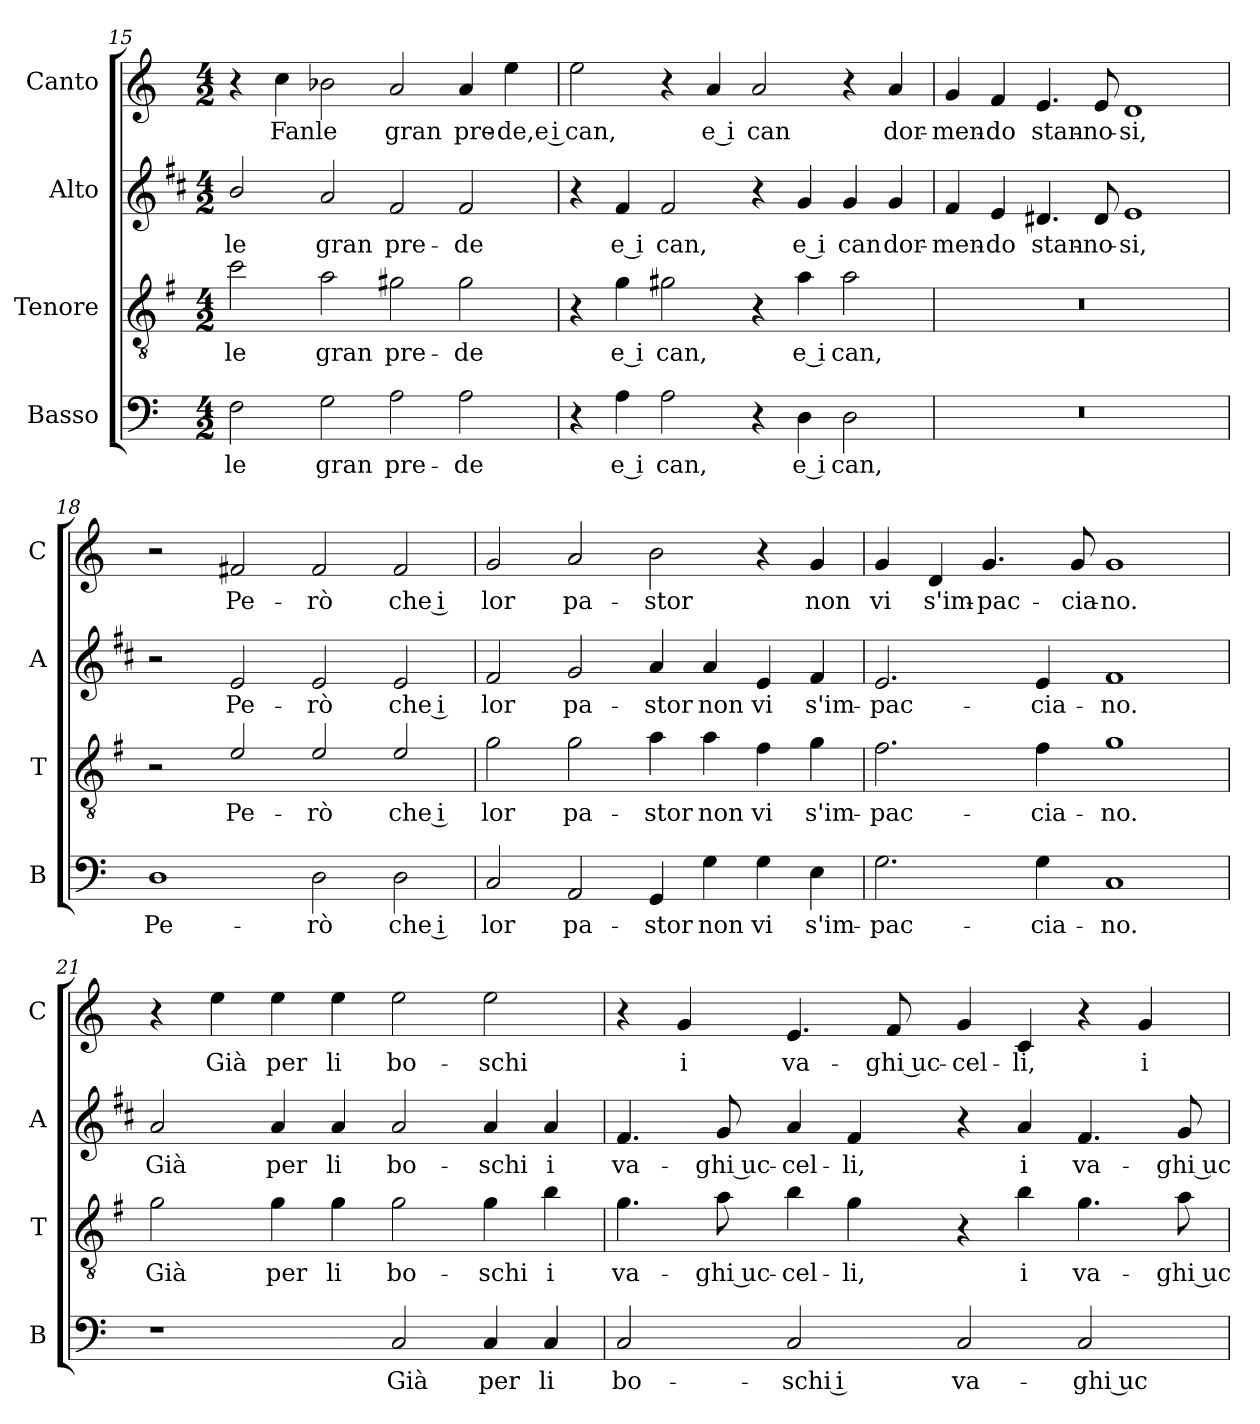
**kern	**text	**kern	**text	**kern	**text	**kern	**text
*part4	*part4	*part3	*part3	*part2	*part2	*part1	*part1
*staff4	*staff4	*staff3	*staff3	*staff2	*staff2	*staff1	*staff1
*I"Basso	*	*I"Tenore	*	*I"Alto	*	*I"Canto	*
*I'B	*	*I'T	*	*I'A	*	*I'C	*
*clefF4	*	*clefGv2	*	*clefG2	*	*clefG2	*
*	*	*ITrd4c7	*	*ITrd1c2	*	*	*
*k[]	*	*k[]	*	*k[]	*	*k[]	*
*C:	*	*C:	*	*C:	*	*C:	*
*M4/2	*	*M4/2	*	*M4/2	*	*M4/2	*
=15	=15	=15	=15	=15	=15	=15	=15
!	!LO:LY:b	!	!LO:LY:b	!	!LO:LY:b	!	!
2F\	le	2f\	le	2a/	le	4r	.
!	!	!	!	!	!	!	!LO:LY:b
.	.	.	.	.	.	4cc\	Fan
!	!LO:LY:b	!	!LO:LY:b	!	!LO:LY:b	!	!LO:LY:b
2G\	gran	2d\	gran	2g/	gran	2b-X\	le
!	!LO:LY:b	!	!LO:LY:b	!	!LO:LY:b	!	!LO:LY:b
2A\	pre-	2c#X\	pre-	2e/	pre-	2a/	gran
!	!LO:LY:b	!	!LO:LY:b	!	!LO:LY:b	!	!LO:LY:b
2A\	-de	2c#\	-de	2e/	-de	4a/	pre-
!	!	!	!	!	!	!	!LO:LY:b
.	.	.	.	.	.	4ee\	-de,e i
=16	=16	=16	=16	=16	=16	=16	=16
!	!	!	!	!	!	!	!LO:LY:b
4r	.	4r	.	4r	.	2ee\	can,
!	!LO:LY:b	!	!LO:LY:b	!	!LO:LY:b	!	!
4A\	e i	4c\	e i	4e/	e i	.	.
!	!LO:LY:b	!	!LO:LY:b	!	!LO:LY:b	!	!
2A\	can,	2c#X\	can,	2e/	can,	4r	.
!	!	!	!	!	!	!	!LO:LY:b
.	.	.	.	.	.	4a/	e i
!	!	!	!	!	!	!	!LO:LY:b
4r	.	4r	.	4r	.	2a/	can
!	!LO:LY:b	!	!LO:LY:b	!	!LO:LY:b	!	!
4D\	e i	4d\	e i	4f/	e i	.	.
!	!LO:LY:b	!	!LO:LY:b	!	!LO:LY:b	!	!
2D\	can,	2d\	can,	4f/	can	4r	.
!	!	!	!	!	!LO:LY:b	!	!LO:LY:b
.	.	.	.	4f/	dor-	4a/	dor-
=17	=17	=17	=17	=17	=17	=17	=17
!	!	!	!	!	!LO:LY:b	!	!LO:LY:b
0r	.	0r	.	4e/	-men-	4g/	-men-
!	!	!	!	!	!LO:LY:b	!	!LO:LY:b
.	.	.	.	4d/	-do	4f/	-do
!	!	!	!	!	!LO:LY:b	!	!LO:LY:b
.	.	.	.	4.c#X/	stan-	4.e/	stan-
!	!	!	!	!	!LO:LY:b	!	!LO:LY:b
.	.	.	.	8c#/	-no-	8e/	-no-
!	!	!	!	!	!LO:LY:b	!	!LO:LY:b
.	.	.	.	1d	-si,	1d	-si,
!!LO:LB:g=z
=18	=18	=18	=18	=18	=18	=18	=18
!	!LO:LY:b	!	!	!	!	!	!
1D	Pe-	2r	.	2r	.	2r	.
!	!	!	!LO:LY:b	!	!LO:LY:b	!	!LO:LY:b
.	.	2A/	Pe-	2d/	Pe-	2f#X/	Pe-
!	!LO:LY:b	!	!LO:LY:b	!	!LO:LY:b	!	!LO:LY:b
2D\	-rò	2A/	-rò	2d/	-rò	2f#/	-rò
!	!LO:LY:b	!	!LO:LY:b	!	!LO:LY:b	!	!LO:LY:b
2D\	che i	2A/	che i	2d/	che i	2f#/	che i
=19	=19	=19	=19	=19	=19	=19	=19
!	!LO:LY:b	!	!LO:LY:b	!	!LO:LY:b	!	!LO:LY:b
2C/	lor	2c\	lor	2e/	lor	2g/	lor
!	!LO:LY:b	!	!LO:LY:b	!	!LO:LY:b	!	!LO:LY:b
2AA/	pa-	2c\	pa-	2f/	pa-	2a/	pa-
!	!LO:LY:b	!	!LO:LY:b	!	!LO:LY:b	!	!LO:LY:b
4GG/	-stor	4d\	-stor	4g/	-stor	2b\	-stor
!	!LO:LY:b	!	!LO:LY:b	!	!LO:LY:b	!	!
4G\	non	4d\	non	4g/	non	.	.
!	!LO:LY:b	!	!LO:LY:b	!	!LO:LY:b	!	!
4G\	vi	4B\	vi	4d/	vi	4r	.
!	!LO:LY:b	!	!LO:LY:b	!	!LO:LY:b	!	!LO:LY:b
4E\	s'im-	4c\	s'im-	4e/	s'im-	4g/	non
=20	=20	=20	=20	=20	=20	=20	=20
!	!LO:LY:b	!	!LO:LY:b	!	!LO:LY:b	!	!LO:LY:b
2.G\	-pac-	2.B\	-pac-	2.d/	-pac-	4g/	vi
!	!	!	!	!	!	!	!LO:LY:b
.	.	.	.	.	.	4d/	s'im-
!	!	!	!	!	!	!	!LO:LY:b
.	.	.	.	.	.	4.g/	-pac-
!	!LO:LY:b	!	!LO:LY:b	!	!LO:LY:b	!	!
4G\	-cia-	4B\	-cia-	4d/	-cia-	.	.
!	!	!	!	!	!	!	!LO:LY:b
.	.	.	.	.	.	8g/	-cia-
!	!LO:LY:b	!	!LO:LY:b	!	!LO:LY:b	!	!LO:LY:b
1C	-no.	1c	-no.	1e	-no.	1g	-no.
=21	=21	=21	=21	=21	=21	=21	=21
!	!	!	!LO:LY:b	!	!LO:LY:b	!	!
1r	.	2c\	Già	2g/	Già	4r	.
!	!	!	!	!	!	!	!LO:LY:b
.	.	.	.	.	.	4ee\	Già
!	!	!	!LO:LY:b	!	!LO:LY:b	!	!LO:LY:b
.	.	4c\	per	4g/	per	4ee\	per
!	!	!	!LO:LY:b	!	!LO:LY:b	!	!LO:LY:b
.	.	4c\	li	4g/	li	4ee\	li
!	!LO:LY:b	!	!LO:LY:b	!	!LO:LY:b	!	!LO:LY:b
2C/	Già	2c\	bo-	2g/	bo-	2ee\	bo-
!	!LO:LY:b	!	!LO:LY:b	!	!LO:LY:b	!	!LO:LY:b
4C/	per	4c\	-schi	4g/	-schi	2ee\	-schi
!	!LO:LY:b	!	!LO:LY:b	!	!LO:LY:b	!	!
4C/	li	4e\	i	4g/	i	.	.
!!LO:LB:g=z
=22	=22	=22	=22	=22	=22	=22	=22
!	!LO:LY:b	!	!LO:LY:b	!	!LO:LY:b	!	!
2C/	bo-	4.c\	va-	4.e/	va-	4r	.
!	!	!	!	!	!	!	!LO:LY:b
.	.	.	.	.	.	4g/	i
!	!	!	!LO:LY:b	!	!LO:LY:b	!	!
.	.	8d\	-ghi uc-	8f/	-ghi uc-	.	.
!	!LO:LY:b	!	!LO:LY:b	!	!LO:LY:b	!	!LO:LY:b
2C/	-schi i	4e\	-cel-	4g/	-cel-	4.e/	va-
!	!	!	!LO:LY:b	!	!LO:LY:b	!	!
.	.	4c\	-li,	4e/	-li,	.	.
!	!	!	!	!	!	!	!LO:LY:b
.	.	.	.	.	.	8f/	-ghi uc-
!	!LO:LY:b	!	!	!	!	!	!LO:LY:b
2C/	va-	4r	.	4r	.	4g/	-cel-
!	!	!	!LO:LY:b	!	!LO:LY:b	!	!LO:LY:b
.	.	4e\	i	4g/	i	4c/	-li,
!	!LO:LY:b	!	!LO:LY:b	!	!LO:LY:b	!	!
2C/	-ghi uc-	4.c\	va-	4.e/	va-	4r	.
!	!	!	!	!	!	!	!LO:LY:b
.	.	.	.	.	.	4g/	i
!	!	!	!LO:LY:b	!	!LO:LY:b	!	!
.	.	8d\	-ghi uc-	8f/	-ghi uc-	.	.
=	=	=	=	=	=	=	=
*-	*-	*-	*-	*-	*-	*-	*-
